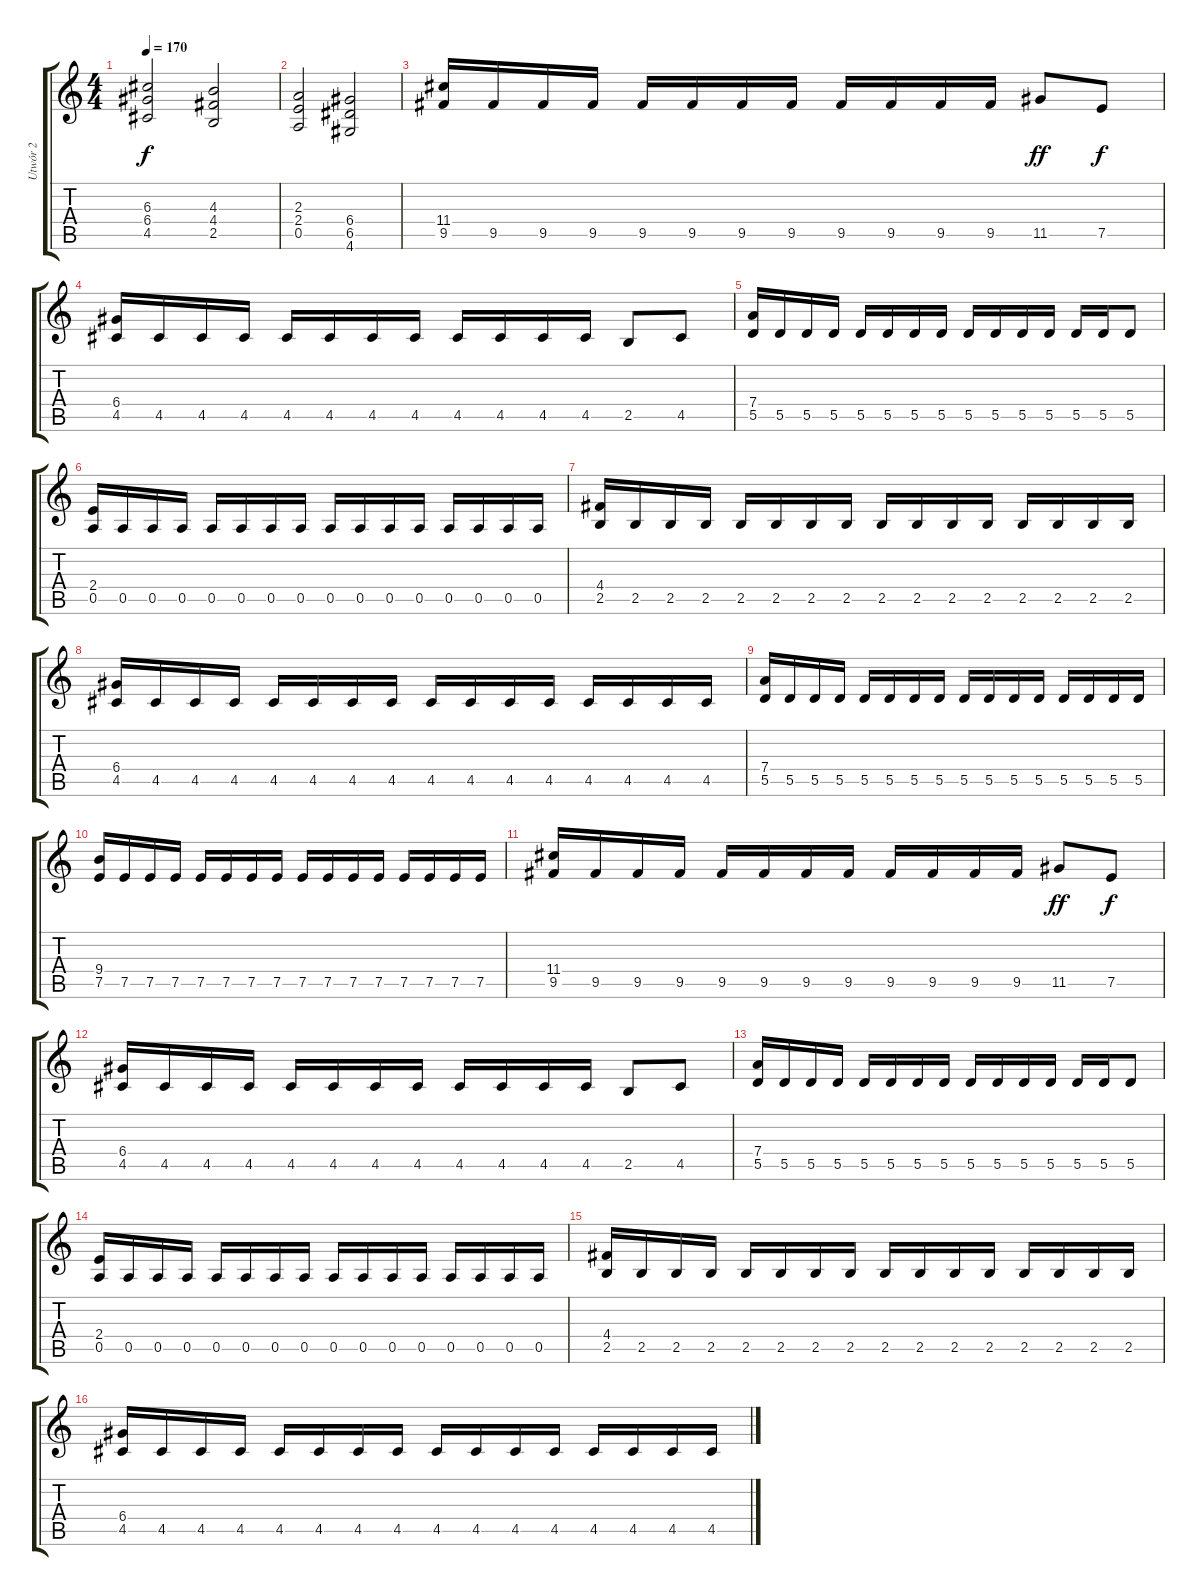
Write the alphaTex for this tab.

\track ("Utwór 2" "Utwór 2") {instrument distortionguitar}
\staff {score tabs}
\tuning (E4 B3 G3 D3 A2 E2) {hide}
\ts (4 4)
\tempo 170
\clef g2
\ks c
(6.3 6.4 4.5).2{dy f instrument distortionguitar} (4.3 4.4 2.5).2 |
(2.3 2.4 0.5).2 (6.4 6.5 4.6).2 |
(11.4 9.5).16 9.5.16 9.5.16 9.5.16 9.5.16 9.5.16 9.5.16 9.5.16 9.5.16 9.5.16 9.5.16 9.5.16 11.5.8{dy ff} 7.5.8{dy f} |
(6.4 4.5).16 4.5.16 4.5.16 4.5.16 4.5.16 4.5.16 4.5.16 4.5.16 4.5.16 4.5.16 4.5.16 4.5.16 2.5.8 4.5.8 |
(7.4 5.5).16 5.5.16 5.5.16 5.5.16 5.5.16 5.5.16 5.5.16 5.5.16 5.5.16 5.5.16 5.5.16 5.5.16 5.5.16 5.5.16 5.5.8 |
(2.4 0.5).16 0.5.16 0.5.16 0.5.16 0.5.16 0.5.16 0.5.16 0.5.16 0.5.16 0.5.16 0.5.16 0.5.16 0.5.16 0.5.16 0.5.16 0.5.16 |
(4.4 2.5).16 2.5.16 2.5.16 2.5.16 2.5.16 2.5.16 2.5.16 2.5.16 2.5.16 2.5.16 2.5.16 2.5.16 2.5.16 2.5.16 2.5.16 2.5.16 |
(6.4 4.5).16 4.5.16 4.5.16 4.5.16 4.5.16 4.5.16 4.5.16 4.5.16 4.5.16 4.5.16 4.5.16 4.5.16 4.5.16 4.5.16 4.5.16 4.5.16 |
(7.4 5.5).16 5.5.16 5.5.16 5.5.16 5.5.16 5.5.16 5.5.16 5.5.16 5.5.16 5.5.16 5.5.16 5.5.16 5.5.16 5.5.16 5.5.16 5.5.16 |
(9.4 7.5).16 7.5.16 7.5.16 7.5.16 7.5.16 7.5.16 7.5.16 7.5.16 7.5.16 7.5.16 7.5.16 7.5.16 7.5.16 7.5.16 7.5.16 7.5.16 |
(11.4 9.5).16 9.5.16 9.5.16 9.5.16 9.5.16 9.5.16 9.5.16 9.5.16 9.5.16 9.5.16 9.5.16 9.5.16 11.5.8{dy ff} 7.5.8{dy f} |
(6.4 4.5).16 4.5.16 4.5.16 4.5.16 4.5.16 4.5.16 4.5.16 4.5.16 4.5.16 4.5.16 4.5.16 4.5.16 2.5.8 4.5.8 |
(7.4 5.5).16 5.5.16 5.5.16 5.5.16 5.5.16 5.5.16 5.5.16 5.5.16 5.5.16 5.5.16 5.5.16 5.5.16 5.5.16 5.5.16 5.5.8 |
(2.4 0.5).16 0.5.16 0.5.16 0.5.16 0.5.16 0.5.16 0.5.16 0.5.16 0.5.16 0.5.16 0.5.16 0.5.16 0.5.16 0.5.16 0.5.16 0.5.16 |
(4.4 2.5).16 2.5.16 2.5.16 2.5.16 2.5.16 2.5.16 2.5.16 2.5.16 2.5.16 2.5.16 2.5.16 2.5.16 2.5.16 2.5.16 2.5.16 2.5.16 |
(6.4 4.5).16 4.5.16 4.5.16 4.5.16 4.5.16 4.5.16 4.5.16 4.5.16 4.5.16 4.5.16 4.5.16 4.5.16 4.5.16 4.5.16 4.5.16 4.5.16
